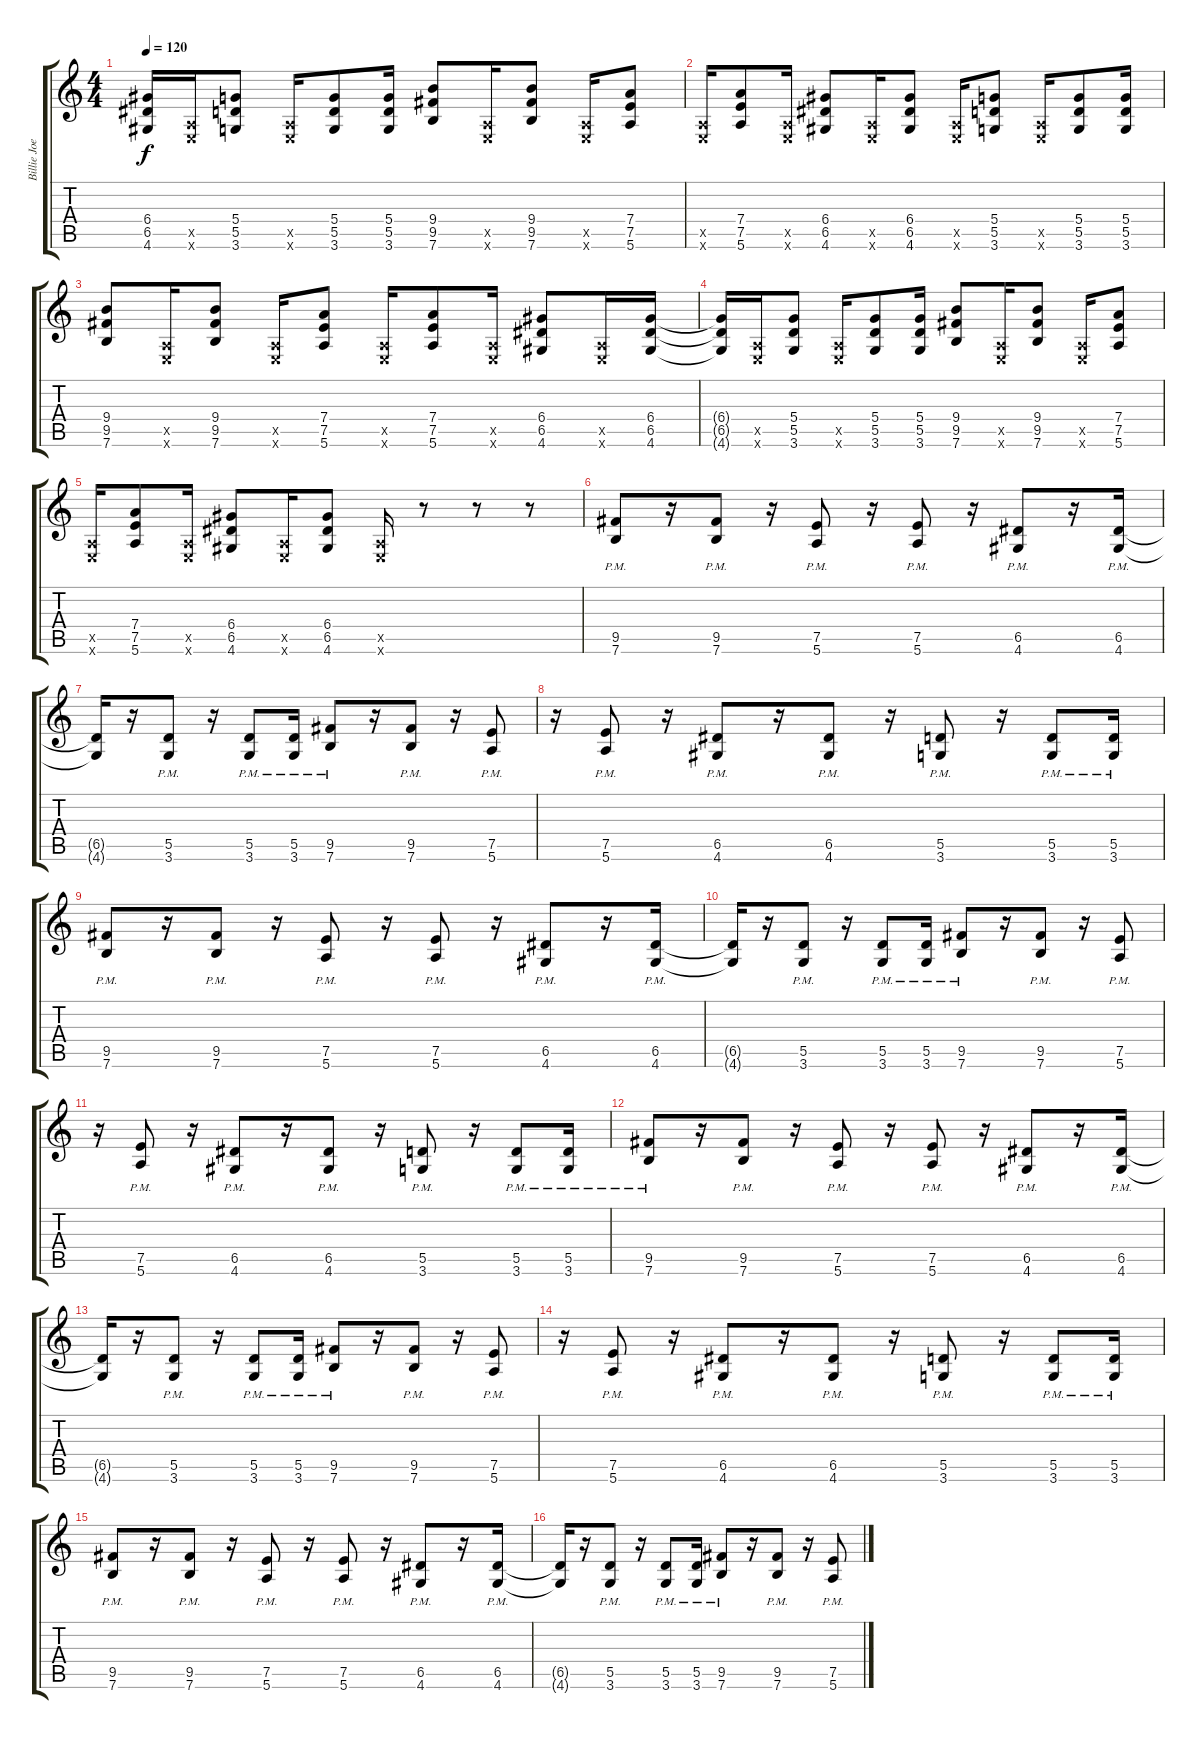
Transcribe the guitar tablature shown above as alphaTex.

\track ("Billie Joe Guitar 1" "Billie Joe") {instrument distortionguitar}
\staff {score tabs}
\tuning (E4 B3 G3 D3 A2 E2) {hide}
\ts (4 4)
\tempo 120
\clef g2
\ks c
(6.4{t} 6.5{t} 4.6{t}).16{dy f} (0.5{x} 0.6{x}).16 (5.4 5.5 3.6).8 (0.5{x} 0.6{x}).16 (5.4 5.5 3.6).8 (5.4 5.5 3.6).16 (9.4 9.5 7.6).8 (0.5{x} 0.6{x}).16 (9.4 9.5 7.6).8 (0.5{x} 0.6{x}).16 (7.4 7.5 5.6).8 |
(0.5{x} 0.6{x}).16 (7.4 7.5 5.6).8 (0.5{x} 0.6{x}).16 (6.4 6.5 4.6).8 (0.5{x} 0.6{x}).16 (6.4 6.5 4.6).8 (0.5{x} 0.6{x}).16 (5.4 5.5 3.6).8 (0.5{x} 0.6{x}).16 (5.4 5.5 3.6).8 (5.4 5.5 3.6).16 |
(9.4 9.5 7.6).8 (0.5{x} 0.6{x}).16 (9.4 9.5 7.6).8 (0.5{x} 0.6{x}).16 (7.4 7.5 5.6).8 (0.5{x} 0.6{x}).16 (7.4 7.5 5.6).8 (0.5{x} 0.6{x}).16 (6.4 6.5 4.6).8 (0.5{x} 0.6{x}).16 (6.4 6.5 4.6).16 |
(6.4{t} 6.5{t} 4.6{t}).16 (0.5{x} 0.6{x}).16 (5.4 5.5 3.6).8 (0.5{x} 0.6{x}).16 (5.4 5.5 3.6).8 (5.4 5.5 3.6).16 (9.4 9.5 7.6).8 (0.5{x} 0.6{x}).16 (9.4 9.5 7.6).8 (0.5{x} 0.6{x}).16 (7.4 7.5 5.6).8 |
(0.5{x} 0.6{x}).16 (7.4 7.5 5.6).8 (0.5{x} 0.6{x}).16 (6.4 6.5 4.6).8 (0.5{x} 0.6{x}).16 (6.4 6.5 4.6).8 (0.5{x} 0.6{x}).16 r.8 r.8 r.8 |
(9.5{pm} 7.6{pm}).8 r.16 (9.5{pm} 7.6{pm}).8 r.16 (7.5{pm} 5.6{pm}).8 r.16 (7.5{pm} 5.6{pm}).8 r.16 (6.5{pm} 4.6{pm}).8 r.16 (6.5{pm} 4.6{pm}).16 |
(6.5{t} 4.6{t}).16 r.16 (5.5{pm} 3.6{pm}).8 r.16 (5.5{pm} 3.6{pm}).8 (5.5{pm} 3.6{pm}).16 (9.5{pm} 7.6{pm}).8 r.16 (9.5{pm} 7.6{pm}).8 r.16 (7.5{pm} 5.6{pm}).8 |
r.16 (7.5{pm} 5.6{pm}).8 r.16 (6.5{pm} 4.6{pm}).8 r.16 (6.5{pm} 4.6{pm}).8 r.16 (5.5{pm} 3.6{pm}).8 r.16 (5.5{pm} 3.6{pm}).8 (5.5{pm} 3.6{pm}).16 |
(9.5{pm} 7.6{pm}).8 r.16 (9.5{pm} 7.6{pm}).8 r.16 (7.5{pm} 5.6{pm}).8 r.16 (7.5{pm} 5.6{pm}).8 r.16 (6.5{pm} 4.6{pm}).8 r.16 (6.5{pm} 4.6{pm}).16 |
(6.5{t} 4.6{t}).16 r.16 (5.5{pm} 3.6{pm}).8 r.16 (5.5{pm} 3.6{pm}).8 (5.5{pm} 3.6{pm}).16 (9.5{pm} 7.6{pm}).8 r.16 (9.5{pm} 7.6{pm}).8 r.16 (7.5{pm} 5.6{pm}).8 |
r.16 (7.5{pm} 5.6{pm}).8 r.16 (6.5{pm} 4.6{pm}).8 r.16 (6.5{pm} 4.6{pm}).8 r.16 (5.5{pm} 3.6{pm}).8 r.16 (5.5{pm} 3.6{pm}).8 (5.5{pm} 3.6{pm}).16 |
(9.5{pm} 7.6{pm}).8 r.16 (9.5{pm} 7.6{pm}).8 r.16 (7.5{pm} 5.6{pm}).8 r.16 (7.5{pm} 5.6{pm}).8 r.16 (6.5{pm} 4.6{pm}).8 r.16 (6.5{pm} 4.6{pm}).16 |
(6.5{t} 4.6{t}).16 r.16 (5.5{pm} 3.6{pm}).8 r.16 (5.5{pm} 3.6{pm}).8 (5.5{pm} 3.6{pm}).16 (9.5{pm} 7.6{pm}).8 r.16 (9.5{pm} 7.6{pm}).8 r.16 (7.5{pm} 5.6{pm}).8 |
r.16 (7.5{pm} 5.6{pm}).8 r.16 (6.5{pm} 4.6{pm}).8 r.16 (6.5{pm} 4.6{pm}).8 r.16 (5.5{pm} 3.6{pm}).8 r.16 (5.5{pm} 3.6{pm}).8 (5.5{pm} 3.6{pm}).16 |
(9.5{pm} 7.6{pm}).8 r.16 (9.5{pm} 7.6{pm}).8 r.16 (7.5{pm} 5.6{pm}).8 r.16 (7.5{pm} 5.6{pm}).8 r.16 (6.5{pm} 4.6{pm}).8 r.16 (6.5{pm} 4.6{pm}).16 |
(6.5{t} 4.6{t}).16 r.16 (5.5{pm} 3.6{pm}).8 r.16 (5.5{pm} 3.6{pm}).8 (5.5{pm} 3.6{pm}).16 (9.5{pm} 7.6{pm}).8 r.16 (9.5{pm} 7.6{pm}).8 r.16 (7.5{pm} 5.6{pm}).8
